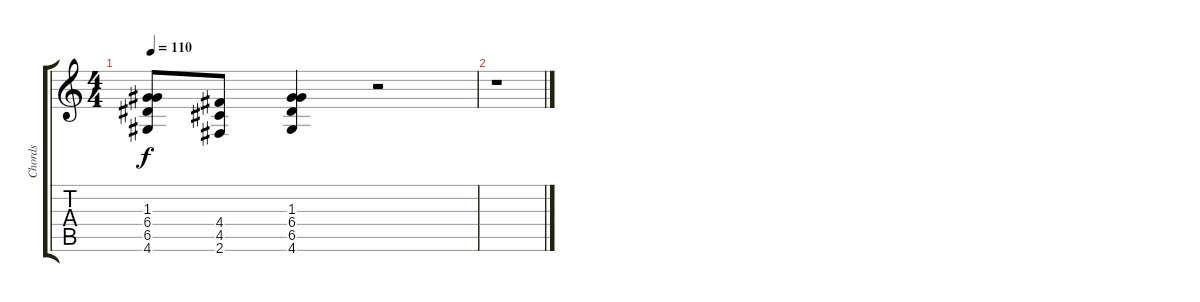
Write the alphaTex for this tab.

\track ("Chords" "Chords") {instrument overdrivenguitar}
\staff {score tabs}
\tuning (E4 B3 G3 D3 A2 E2) {hide}
\ts (4 4)
\tempo 110
\clef g2
\ks c
(1.3{t} 6.4{t} 6.5{t} 4.6{t}).8{dy f} (4.4 4.5 2.6).8 (1.3 6.4 6.5 4.6).4 r.2 |
r.1
